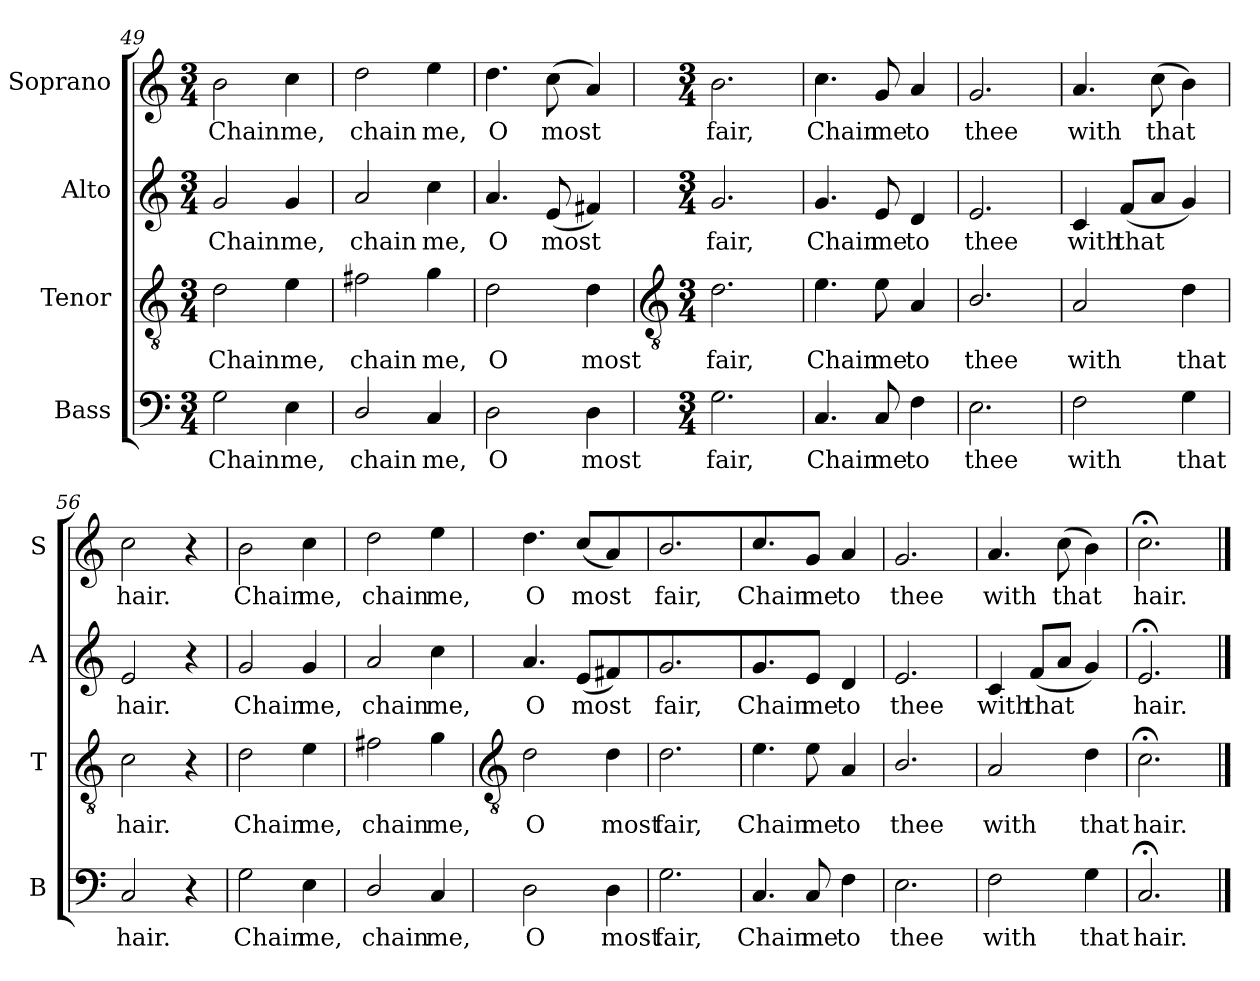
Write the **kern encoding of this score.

**kern	**text	**kern	**text	**kern	**text	**kern	**text
*part4	*part4	*part3	*part3	*part2	*part2	*part1	*part1
*staff4	*staff4	*staff3	*staff3	*staff2	*staff2	*staff1	*staff1
*I"Bass	*	*I"Tenor	*	*I"Alto	*	*I"Soprano	*
*I'B	*	*I'T	*	*I'A	*	*I'S	*
*clefF4	*	*clefGv2	*	*clefG2	*	*clefG2	*
*k[]	*	*k[]	*	*k[]	*	*k[]	*
*C:	*	*C:	*	*C:	*	*C:	*
*M3/4	*	*M3/4	*	*M3/4	*	*M3/4	*
=49	=49	=49	=49	=49	=49	=49	=49
!	!LO:LY:b	!	!LO:LY:b	!	!LO:LY:b	!	!LO:LY:b
2G	Chain	2d	Chain	2g	Chain	2b	Chain
!	!LO:LY:b	!	!LO:LY:b	!	!LO:LY:b	!	!LO:LY:b
4E	me,	4e	me,	4g	me,	4cc	me,
=50	=50	=50	=50	=50	=50	=50	=50
!	!LO:LY:b	!	!LO:LY:b	!	!LO:LY:b	!	!LO:LY:b
2D/	chain	2f#X	chain	2a	chain	2dd	chain
!	!LO:LY:b	!	!LO:LY:b	!	!LO:LY:b	!	!LO:LY:b
4C	me,	4g	me,	4cc	me,	4ee	me,
=51	=51	=51	=51	=51	=51	=51	=51
!	!LO:LY:b	!	!LO:LY:b	!	!LO:LY:b	!	!LO:LY:b
2D	O	2d	O	4.a	O	4.dd	O
!	!	!	!	!	!LO:LY:b	!	!LO:LY:b
.	.	.	.	(<8eL	most	(<8ccL	most
!	!LO:LY:b	!	!LO:LY:b	!	!	!	!
4D	most	4d	most	4f#X)	.	4a)	.
!!LO:LB:g=z
=52	=52	=52	=52	=52	=52	=52	=52
*	*	*clefGv2	*	*	*	*	*
*M3/4	*	*M3/4	*	*M3/4	*	*M3/4	*
!	!LO:LY:b	!	!LO:LY:b	!	!LO:LY:b	!	!LO:LY:b
2.G	fair,	2.d	fair,	2.g	fair,	2.b	fair,
=53	=53	=53	=53	=53	=53	=53	=53
!	!LO:LY:b	!	!LO:LY:b	!	!LO:LY:b	!	!LO:LY:b
4.C	Chain	4.e	Chain	4.g	Chain	4.cc	Chain
!	!LO:LY:b	!	!LO:LY:b	!	!LO:LY:b	!	!LO:LY:b
8C	me	8e	me	8e	me	8g	me
!	!LO:LY:b	!	!LO:LY:b	!	!LO:LY:b	!	!LO:LY:b
4F	to	4A	to	4d	to	4a	to
=54	=54	=54	=54	=54	=54	=54	=54
!	!LO:LY:b	!	!LO:LY:b	!	!LO:LY:b	!	!LO:LY:b
2.E	thee	2.B/	thee	2.e	thee	2.g	thee
=55	=55	=55	=55	=55	=55	=55	=55
!	!LO:LY:b	!	!LO:LY:b	!	!LO:LY:b	!	!LO:LY:b
2F	with	2A	with	4c	with	4.a	with
!	!	!	!	!	!LO:LY:b	!	!
.	.	.	.	(<8fL	that	.	.
!	!	!	!	!	!	!	!LO:LY:b
.	.	.	.	8aJ	.	(>8ccL	that
!	!LO:LY:b	!	!LO:LY:b	!	!	!	!
4G	that	4d	that	4g)	.	4b)	.
=56	=56	=56	=56	=56	=56	=56	=56
!	!LO:LY:b	!	!LO:LY:b	!	!LO:LY:b	!	!LO:LY:b
2C	hair.	2c	hair.	2e	hair.	2cc	hair.
4r	.	4r	.	4r	.	4r	.
=57	=57	=57	=57	=57	=57	=57	=57
!	!LO:LY:b	!	!LO:LY:b	!	!LO:LY:b	!	!LO:LY:b
2G	Chain	2d	Chain	2g	Chain	2b	Chain
!	!LO:LY:b	!	!LO:LY:b	!	!LO:LY:b	!	!LO:LY:b
4E	me,	4e	me,	4g	me,	4cc	me,
=58	=58	=58	=58	=58	=58	=58	=58
!	!LO:LY:b	!	!LO:LY:b	!	!LO:LY:b	!	!LO:LY:b
2D/	chain	2f#X	chain	2a	chain	2dd	chain
!	!LO:LY:b	!	!LO:LY:b	!	!LO:LY:b	!	!LO:LY:b
4C	me,	4g	me,	4cc	me,	4ee	me,
!!LO:LB:g=z
=59	=59	=59	=59	=59	=59	=59	=59
*	*	*clefGv2	*	*	*	*	*
!	!LO:LY:b	!	!LO:LY:b	!	!LO:LY:b	!	!LO:LY:b
2D	O	2d	O	4.a	O	4.dd	O
!	!	!	!	!	!LO:LY:b	!	!LO:LY:b
.	.	.	.	(<8eL	most	(<8ccL	most
!	!LO:LY:b	!	!LO:LY:b	!	!	!	!
4D	most	4d	most	4f#X)	.	4a)	.
=60	=60	=60	=60	=60	=60	=60	=60
!	!LO:LY:b	!	!LO:LY:b	!	!LO:LY:b	!	!LO:LY:b
2.G	fair,	2.d	fair,	2.g	fair,	2.b	fair,
=61	=61	=61	=61	=61	=61	=61	=61
!	!LO:LY:b	!	!LO:LY:b	!	!LO:LY:b	!	!LO:LY:b
4.C	Chain	4.e	Chain	4.g	Chain	4.cc	Chain
!	!LO:LY:b	!	!LO:LY:b	!	!LO:LY:b	!	!LO:LY:b
8C	me	8e	me	8eJ	me	8gJ	me
!	!LO:LY:b	!	!LO:LY:b	!	!LO:LY:b	!	!LO:LY:b
4F	to	4A	to	4d	to	4a	to
=62	=62	=62	=62	=62	=62	=62	=62
!	!LO:LY:b	!	!LO:LY:b	!	!LO:LY:b	!	!LO:LY:b
2.E	thee	2.B/	thee	2.e	thee	2.g	thee
=63	=63	=63	=63	=63	=63	=63	=63
!	!LO:LY:b	!	!LO:LY:b	!	!LO:LY:b	!	!LO:LY:b
2F	with	2A	with	4c	with	4.a	with
!	!	!	!	!	!LO:LY:b	!	!
.	.	.	.	(<8fL	that	.	.
!	!	!	!	!	!	!	!LO:LY:b
.	.	.	.	8aJ	.	(>8ccL	that
!	!LO:LY:b	!	!LO:LY:b	!	!	!	!
4G	that	4d	that	4g)	.	4b)	.
=64	=64	=64	=64	=64	=64	=64	=64
!	!LO:LY:b	!	!LO:LY:b	!	!LO:LY:b	!	!LO:LY:b
2.C;<	hair.	2.c;<	hair.	2.e;<	hair.	2.cc;<	hair.
==	==	==	==	==	==	==	==
*-	*-	*-	*-	*-	*-	*-	*-
